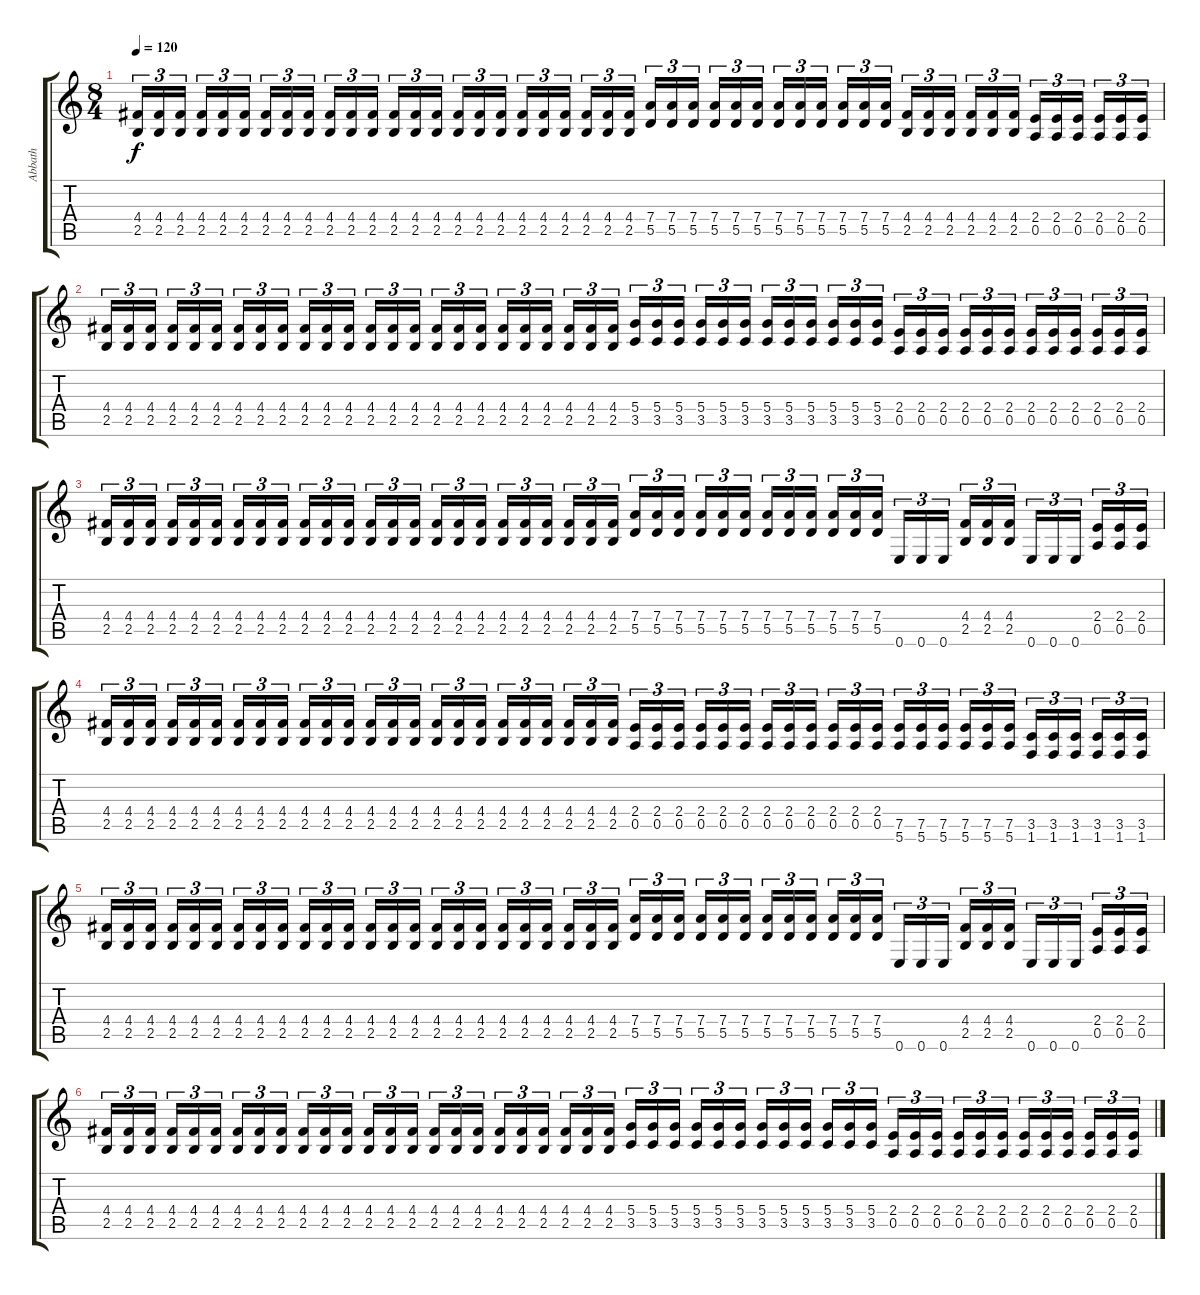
\track ("Abbath" "Abbath") {instrument distortionguitar}
\staff {score tabs}
\tuning (E4 B3 G3 D3 A2 E2) {hide}
\ts (8 4)
\tempo 120
\clef g2
\ks c
(4.4 2.5).16{tu (3 2) dy f} (4.4 2.5).16{tu (3 2)} (4.4 2.5).16{tu (3 2) beam splitsecondary} (4.4 2.5).16{tu (3 2)} (4.4 2.5).16{tu (3 2)} (4.4 2.5).16{tu (3 2)} (4.4 2.5).16{tu (3 2)} (4.4 2.5).16{tu (3 2)} (4.4 2.5).16{tu (3 2) beam splitsecondary} (4.4 2.5).16{tu (3 2)} (4.4 2.5).16{tu (3 2)} (4.4 2.5).16{tu (3 2)} (4.4 2.5).16{tu (3 2)} (4.4 2.5).16{tu (3 2)} (4.4 2.5).16{tu (3 2) beam splitsecondary} (4.4 2.5).16{tu (3 2)} (4.4 2.5).16{tu (3 2)} (4.4 2.5).16{tu (3 2)} (4.4 2.5).16{tu (3 2)} (4.4 2.5).16{tu (3 2)} (4.4 2.5).16{tu (3 2) beam splitsecondary} (4.4 2.5).16{tu (3 2)} (4.4 2.5).16{tu (3 2)} (4.4 2.5).16{tu (3 2)} (7.4 5.5).16{tu (3 2)} (7.4 5.5).16{tu (3 2)} (7.4 5.5).16{tu (3 2) beam splitsecondary} (7.4 5.5).16{tu (3 2)} (7.4 5.5).16{tu (3 2)} (7.4 5.5).16{tu (3 2)} (7.4 5.5).16{tu (3 2)} (7.4 5.5).16{tu (3 2)} (7.4 5.5).16{tu (3 2) beam splitsecondary} (7.4 5.5).16{tu (3 2)} (7.4 5.5).16{tu (3 2)} (7.4 5.5).16{tu (3 2)} (4.4 2.5).16{tu (3 2)} (4.4 2.5).16{tu (3 2)} (4.4 2.5).16{tu (3 2) beam splitsecondary} (4.4 2.5).16{tu (3 2)} (4.4 2.5).16{tu (3 2)} (4.4 2.5).16{tu (3 2)} (2.4 0.5).16{tu (3 2)} (2.4 0.5).16{tu (3 2)} (2.4 0.5).16{tu (3 2) beam splitsecondary} (2.4 0.5).16{tu (3 2)} (2.4 0.5).16{tu (3 2)} (2.4 0.5).16{tu (3 2)} |
(4.4 2.5).16{tu (3 2)} (4.4 2.5).16{tu (3 2)} (4.4 2.5).16{tu (3 2) beam splitsecondary} (4.4 2.5).16{tu (3 2)} (4.4 2.5).16{tu (3 2)} (4.4 2.5).16{tu (3 2)} (4.4 2.5).16{tu (3 2)} (4.4 2.5).16{tu (3 2)} (4.4 2.5).16{tu (3 2) beam splitsecondary} (4.4 2.5).16{tu (3 2)} (4.4 2.5).16{tu (3 2)} (4.4 2.5).16{tu (3 2)} (4.4 2.5).16{tu (3 2)} (4.4 2.5).16{tu (3 2)} (4.4 2.5).16{tu (3 2) beam splitsecondary} (4.4 2.5).16{tu (3 2)} (4.4 2.5).16{tu (3 2)} (4.4 2.5).16{tu (3 2)} (4.4 2.5).16{tu (3 2)} (4.4 2.5).16{tu (3 2)} (4.4 2.5).16{tu (3 2) beam splitsecondary} (4.4 2.5).16{tu (3 2)} (4.4 2.5).16{tu (3 2)} (4.4 2.5).16{tu (3 2)} (5.4 3.5).16{tu (3 2)} (5.4 3.5).16{tu (3 2)} (5.4 3.5).16{tu (3 2) beam splitsecondary} (5.4 3.5).16{tu (3 2)} (5.4 3.5).16{tu (3 2)} (5.4 3.5).16{tu (3 2)} (5.4 3.5).16{tu (3 2)} (5.4 3.5).16{tu (3 2)} (5.4 3.5).16{tu (3 2) beam splitsecondary} (5.4 3.5).16{tu (3 2)} (5.4 3.5).16{tu (3 2)} (5.4 3.5).16{tu (3 2)} (2.4 0.5).16{tu (3 2)} (2.4 0.5).16{tu (3 2)} (2.4 0.5).16{tu (3 2) beam splitsecondary} (2.4 0.5).16{tu (3 2)} (2.4 0.5).16{tu (3 2)} (2.4 0.5).16{tu (3 2)} (2.4 0.5).16{tu (3 2)} (2.4 0.5).16{tu (3 2)} (2.4 0.5).16{tu (3 2) beam splitsecondary} (2.4 0.5).16{tu (3 2)} (2.4 0.5).16{tu (3 2)} (2.4 0.5).16{tu (3 2)} |
(4.4 2.5).16{tu (3 2)} (4.4 2.5).16{tu (3 2)} (4.4 2.5).16{tu (3 2) beam splitsecondary} (4.4 2.5).16{tu (3 2)} (4.4 2.5).16{tu (3 2)} (4.4 2.5).16{tu (3 2)} (4.4 2.5).16{tu (3 2)} (4.4 2.5).16{tu (3 2)} (4.4 2.5).16{tu (3 2) beam splitsecondary} (4.4 2.5).16{tu (3 2)} (4.4 2.5).16{tu (3 2)} (4.4 2.5).16{tu (3 2)} (4.4 2.5).16{tu (3 2)} (4.4 2.5).16{tu (3 2)} (4.4 2.5).16{tu (3 2) beam splitsecondary} (4.4 2.5).16{tu (3 2)} (4.4 2.5).16{tu (3 2)} (4.4 2.5).16{tu (3 2)} (4.4 2.5).16{tu (3 2)} (4.4 2.5).16{tu (3 2)} (4.4 2.5).16{tu (3 2) beam splitsecondary} (4.4 2.5).16{tu (3 2)} (4.4 2.5).16{tu (3 2)} (4.4 2.5).16{tu (3 2)} (7.4 5.5).16{tu (3 2)} (7.4 5.5).16{tu (3 2)} (7.4 5.5).16{tu (3 2) beam splitsecondary} (7.4 5.5).16{tu (3 2)} (7.4 5.5).16{tu (3 2)} (7.4 5.5).16{tu (3 2)} (7.4 5.5).16{tu (3 2)} (7.4 5.5).16{tu (3 2)} (7.4 5.5).16{tu (3 2) beam splitsecondary} (7.4 5.5).16{tu (3 2)} (7.4 5.5).16{tu (3 2)} (7.4 5.5).16{tu (3 2)} 0.6.16{tu (3 2)} 0.6.16{tu (3 2)} 0.6.16{tu (3 2) beam splitsecondary} (4.4 2.5).16{tu (3 2)} (4.4 2.5).16{tu (3 2)} (4.4 2.5).16{tu (3 2)} 0.6.16{tu (3 2)} 0.6.16{tu (3 2)} 0.6.16{tu (3 2) beam splitsecondary} (2.4 0.5).16{tu (3 2)} (2.4 0.5).16{tu (3 2)} (2.4 0.5).16{tu (3 2)} |
(4.4 2.5).16{tu (3 2) volume 0} (4.4 2.5).16{tu (3 2)} (4.4 2.5).16{tu (3 2) beam splitsecondary} (4.4 2.5).16{tu (3 2)} (4.4 2.5).16{tu (3 2)} (4.4 2.5).16{tu (3 2)} (4.4 2.5).16{tu (3 2)} (4.4 2.5).16{tu (3 2)} (4.4 2.5).16{tu (3 2) beam splitsecondary} (4.4 2.5).16{tu (3 2)} (4.4 2.5).16{tu (3 2)} (4.4 2.5).16{tu (3 2)} (4.4 2.5).16{tu (3 2)} (4.4 2.5).16{tu (3 2)} (4.4 2.5).16{tu (3 2) beam splitsecondary} (4.4 2.5).16{tu (3 2)} (4.4 2.5).16{tu (3 2)} (4.4 2.5).16{tu (3 2)} (4.4 2.5).16{tu (3 2)} (4.4 2.5).16{tu (3 2)} (4.4 2.5).16{tu (3 2) beam splitsecondary} (4.4 2.5).16{tu (3 2)} (4.4 2.5).16{tu (3 2)} (4.4 2.5).16{tu (3 2)} (2.4 0.5).16{tu (3 2)} (2.4 0.5).16{tu (3 2)} (2.4 0.5).16{tu (3 2) beam splitsecondary} (2.4 0.5).16{tu (3 2)} (2.4 0.5).16{tu (3 2)} (2.4 0.5).16{tu (3 2)} (2.4 0.5).16{tu (3 2)} (2.4 0.5).16{tu (3 2)} (2.4 0.5).16{tu (3 2) beam splitsecondary} (2.4 0.5).16{tu (3 2)} (2.4 0.5).16{tu (3 2)} (2.4 0.5).16{tu (3 2)} (7.5 5.6).16{tu (3 2)} (7.5 5.6).16{tu (3 2)} (7.5 5.6).16{tu (3 2) beam splitsecondary} (7.5 5.6).16{tu (3 2)} (7.5 5.6).16{tu (3 2)} (7.5 5.6).16{tu (3 2)} (3.5 1.6).16{tu (3 2)} (3.5 1.6).16{tu (3 2)} (3.5 1.6).16{tu (3 2) beam splitsecondary} (3.5 1.6).16{tu (3 2)} (3.5 1.6).16{tu (3 2)} (3.5 1.6).16{tu (3 2)} |
(4.4 2.5).16{tu (3 2)} (4.4 2.5).16{tu (3 2)} (4.4 2.5).16{tu (3 2) beam splitsecondary} (4.4 2.5).16{tu (3 2)} (4.4 2.5).16{tu (3 2)} (4.4 2.5).16{tu (3 2)} (4.4 2.5).16{tu (3 2)} (4.4 2.5).16{tu (3 2)} (4.4 2.5).16{tu (3 2) beam splitsecondary} (4.4 2.5).16{tu (3 2)} (4.4 2.5).16{tu (3 2)} (4.4 2.5).16{tu (3 2)} (4.4 2.5).16{tu (3 2)} (4.4 2.5).16{tu (3 2)} (4.4 2.5).16{tu (3 2) beam splitsecondary} (4.4 2.5).16{tu (3 2)} (4.4 2.5).16{tu (3 2)} (4.4 2.5).16{tu (3 2)} (4.4 2.5).16{tu (3 2)} (4.4 2.5).16{tu (3 2)} (4.4 2.5).16{tu (3 2) beam splitsecondary} (4.4 2.5).16{tu (3 2)} (4.4 2.5).16{tu (3 2)} (4.4 2.5).16{tu (3 2)} (7.4 5.5).16{tu (3 2)} (7.4 5.5).16{tu (3 2)} (7.4 5.5).16{tu (3 2) beam splitsecondary} (7.4 5.5).16{tu (3 2)} (7.4 5.5).16{tu (3 2)} (7.4 5.5).16{tu (3 2)} (7.4 5.5).16{tu (3 2)} (7.4 5.5).16{tu (3 2)} (7.4 5.5).16{tu (3 2) beam splitsecondary} (7.4 5.5).16{tu (3 2)} (7.4 5.5).16{tu (3 2)} (7.4 5.5).16{tu (3 2)} 0.6.16{tu (3 2)} 0.6.16{tu (3 2)} 0.6.16{tu (3 2) beam splitsecondary} (4.4 2.5).16{tu (3 2)} (4.4 2.5).16{tu (3 2)} (4.4 2.5).16{tu (3 2)} 0.6.16{tu (3 2)} 0.6.16{tu (3 2)} 0.6.16{tu (3 2) beam splitsecondary} (2.4 0.5).16{tu (3 2)} (2.4 0.5).16{tu (3 2)} (2.4 0.5).16{tu (3 2)} |
(4.4 2.5).16{tu (3 2)} (4.4 2.5).16{tu (3 2)} (4.4 2.5).16{tu (3 2) beam splitsecondary} (4.4 2.5).16{tu (3 2)} (4.4 2.5).16{tu (3 2)} (4.4 2.5).16{tu (3 2)} (4.4 2.5).16{tu (3 2)} (4.4 2.5).16{tu (3 2)} (4.4 2.5).16{tu (3 2) beam splitsecondary} (4.4 2.5).16{tu (3 2)} (4.4 2.5).16{tu (3 2)} (4.4 2.5).16{tu (3 2)} (4.4 2.5).16{tu (3 2)} (4.4 2.5).16{tu (3 2)} (4.4 2.5).16{tu (3 2) beam splitsecondary} (4.4 2.5).16{tu (3 2)} (4.4 2.5).16{tu (3 2)} (4.4 2.5).16{tu (3 2)} (4.4 2.5).16{tu (3 2)} (4.4 2.5).16{tu (3 2)} (4.4 2.5).16{tu (3 2) beam splitsecondary} (4.4 2.5).16{tu (3 2)} (4.4 2.5).16{tu (3 2)} (4.4 2.5).16{tu (3 2)} (5.4 3.5).16{tu (3 2)} (5.4 3.5).16{tu (3 2)} (5.4 3.5).16{tu (3 2) beam splitsecondary} (5.4 3.5).16{tu (3 2)} (5.4 3.5).16{tu (3 2)} (5.4 3.5).16{tu (3 2)} (5.4 3.5).16{tu (3 2)} (5.4 3.5).16{tu (3 2)} (5.4 3.5).16{tu (3 2) beam splitsecondary} (5.4 3.5).16{tu (3 2)} (5.4 3.5).16{tu (3 2)} (5.4 3.5).16{tu (3 2)} (2.4 0.5).16{tu (3 2)} (2.4 0.5).16{tu (3 2)} (2.4 0.5).16{tu (3 2) beam splitsecondary} (2.4 0.5).16{tu (3 2)} (2.4 0.5).16{tu (3 2)} (2.4 0.5).16{tu (3 2)} (2.4 0.5).16{tu (3 2)} (2.4 0.5).16{tu (3 2)} (2.4 0.5).16{tu (3 2) beam splitsecondary} (2.4 0.5).16{tu (3 2)} (2.4 0.5).16{tu (3 2)} (2.4 0.5).16{tu (3 2)}
